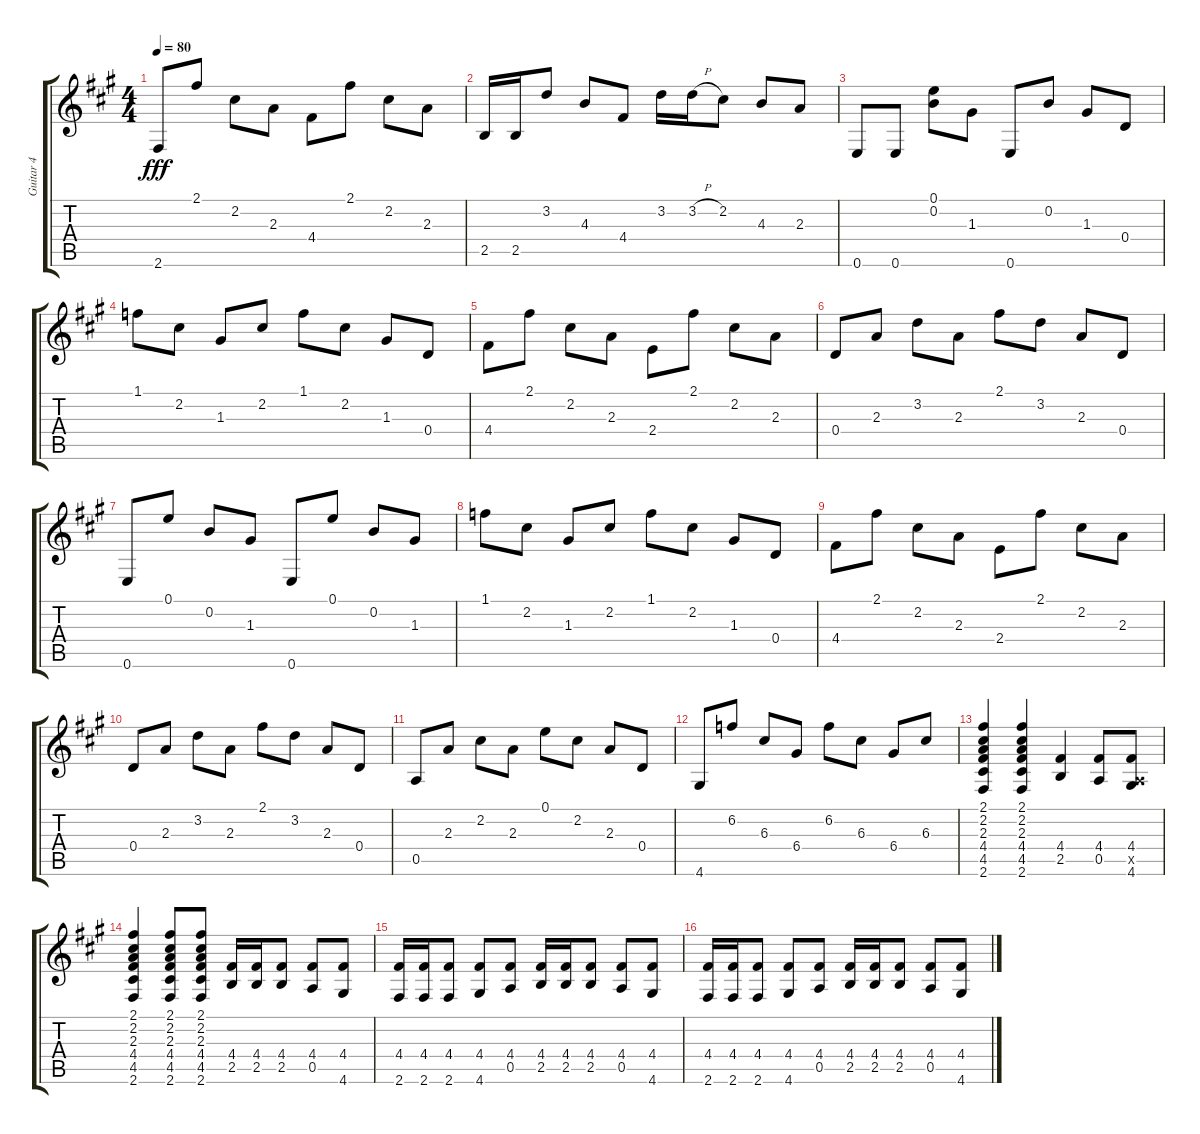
\track ("Guitar 4" "Guitar 4") {instrument overdrivenguitar}
\staff {score tabs}
\tuning (E4 B3 G3 D3 A2 E2) {hide}
\ts (4 4)
\tempo 80
\clef g2
\ks a
2.6.8{dy fff} 2.1.8 2.2.8 2.3.8 4.4.8 2.1.8 2.2.8 2.3.8 |
2.5.16 2.5.16 3.2.8 4.3.8 4.4.8 3.2.16 3.2{h}.16 2.2.8 4.3.8 2.3.8 |
0.6.8 0.6.8 (0.1 0.2).8 1.3.8 0.6.8 0.2.8 1.3.8 0.4.8 |
1.1.8 2.2.8 1.3.8 2.2.8 1.1.8 2.2.8 1.3.8 0.4.8 |
4.4.8 2.1.8 2.2.8 2.3.8 2.4.8 2.1.8 2.2.8 2.3.8 |
0.4.8 2.3.8 3.2.8 2.3.8 2.1.8 3.2.8 2.3.8 0.4.8 |
0.6.8 0.1.8 0.2.8 1.3.8 0.6.8 0.1.8 0.2.8 1.3.8 |
1.1.8 2.2.8 1.3.8 2.2.8 1.1.8 2.2.8 1.3.8 0.4.8 |
4.4.8 2.1.8 2.2.8 2.3.8 2.4.8 2.1.8 2.2.8 2.3.8 |
0.4.8 2.3.8 3.2.8 2.3.8 2.1.8 3.2.8 2.3.8 0.4.8 |
0.5.8 2.3.8 2.2.8 2.3.8 0.1.8 2.2.8 2.3.8 0.4.8 |
4.6.8 6.2.8 6.3.8 6.4.8 6.2.8 6.3.8 6.4.8 6.3.8 |
(2.1 2.2 2.3 4.4 4.5 2.6).4 (2.1 2.2 2.3 4.4 4.5 2.6).4 (4.4 2.5).4 (4.4 0.5).8 (4.4 0.5{x} 4.6).8 |
(2.1 2.2 2.3 4.4 4.5 2.6).4 (2.1 2.2 2.3 4.4 4.5 2.6).8 (2.1 2.2 2.3 4.4 4.5 2.6).8 (4.4 2.5).16 (4.4 2.5).16 (4.4 2.5).8 (4.4 0.5).8 (4.4 4.6).8 |
(4.4 2.6).16 (4.4 2.6).16 (4.4 2.6).8 (4.4 4.6).8 (4.4 0.5).8 (4.4 2.5).16 (4.4 2.5).16 (4.4 2.5).8 (4.4 0.5).8 (4.4 4.6).8 |
(4.4 2.6).16 (4.4 2.6).16 (4.4 2.6).8 (4.4 4.6).8 (4.4 0.5).8 (4.4 2.5).16 (4.4 2.5).16 (4.4 2.5).8 (4.4 0.5).8 (4.4 4.6).8
